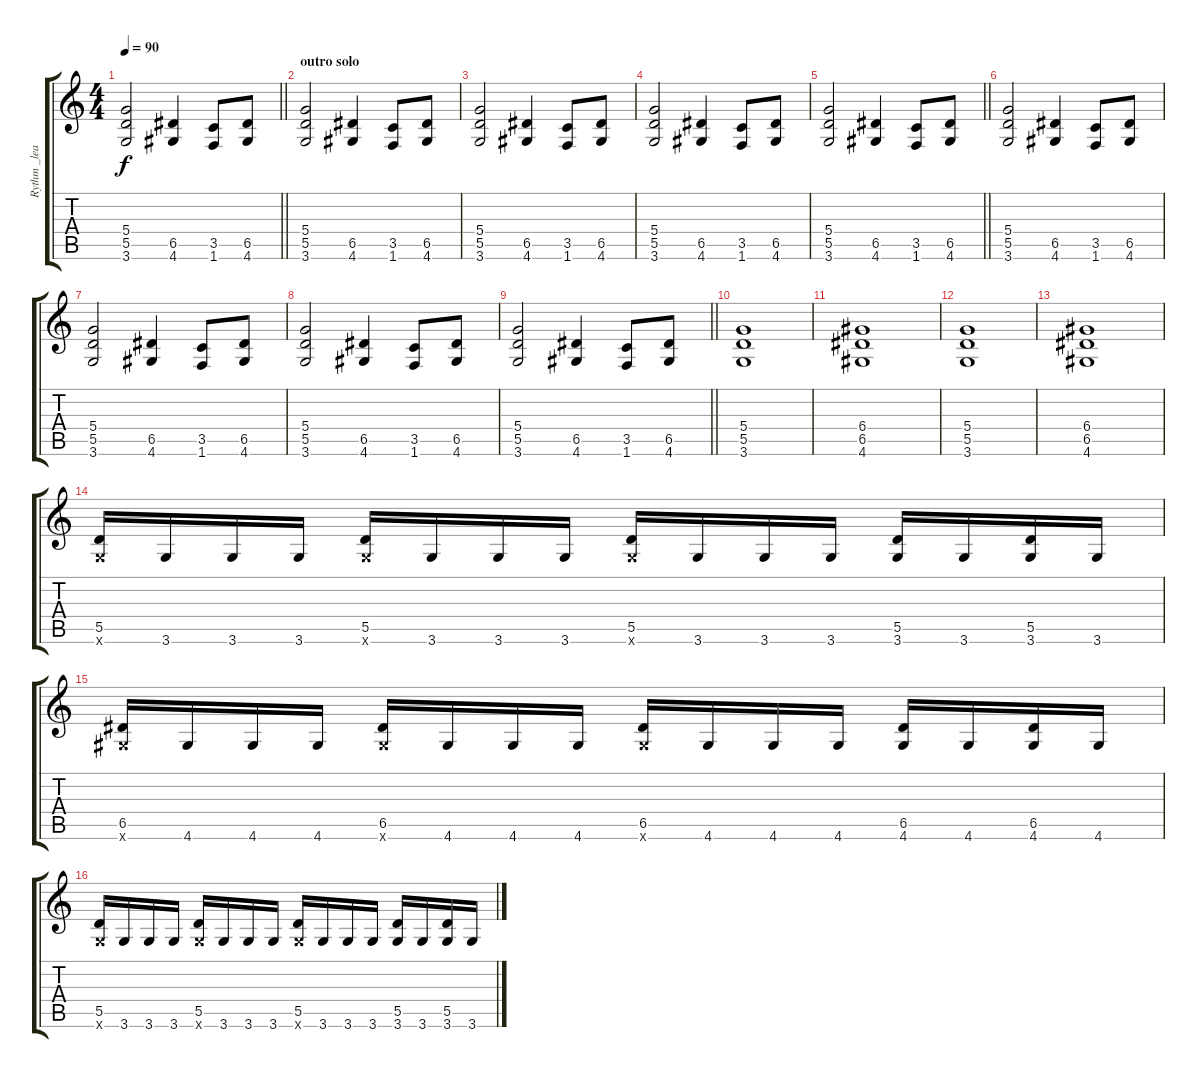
\track ("Rythm _lead" "Rythm _lea") {instrument distortionguitar}
\staff {score tabs}
\tuning (E4 B3 G3 D3 A2 E2) {hide}
\ts (4 4)
\tempo 90
\clef g2
\barLineRight lightlight
\ks c
(5.4 5.5 3.6).2{dy f} (6.5 4.6).4 (3.5 1.6).8 (6.5 4.6).8 |
\section ("" "outro solo")
(5.4 5.5 3.6).2 (6.5 4.6).4 (3.5 1.6).8 (6.5 4.6).8 |
(5.4 5.5 3.6).2 (6.5 4.6).4 (3.5 1.6).8 (6.5 4.6).8 |
(5.4 5.5 3.6).2 (6.5 4.6).4 (3.5 1.6).8 (6.5 4.6).8 |
\barLineRight lightlight
(5.4 5.5 3.6).2 (6.5 4.6).4 (3.5 1.6).8 (6.5 4.6).8 |
(5.4 5.5 3.6).2 (6.5 4.6).4 (3.5 1.6).8 (6.5 4.6).8 |
(5.4 5.5 3.6).2 (6.5 4.6).4 (3.5 1.6).8 (6.5 4.6).8 |
(5.4 5.5 3.6).2 (6.5 4.6).4 (3.5 1.6).8 (6.5 4.6).8 |
\barLineRight lightlight
(5.4 5.5 3.6).2 (6.5 4.6).4 (3.5 1.6).8 (6.5 4.6).8 |
(5.4 5.5 3.6).1 |
(6.4 6.5 4.6).1 |
(5.4 5.5 3.6).1 |
(6.4 6.5 4.6).1 |
(5.5 3.6{x}).16 3.6.16 3.6.16 3.6.16 (5.5 3.6{x}).16 3.6.16 3.6.16 3.6.16 (5.5 3.6{x}).16 3.6.16 3.6.16 3.6.16 (5.5 3.6).16 3.6.16 (5.5 3.6).16 3.6.16 |
(6.5 4.6{x}).16 4.6.16 4.6.16 4.6.16 (6.5 4.6{x}).16 4.6.16 4.6.16 4.6.16 (6.5 4.6{x}).16 4.6.16 4.6.16 4.6.16 (6.5 4.6).16 4.6.16 (6.5 4.6).16 4.6.16 |
(5.5 3.6{x}).16 3.6.16 3.6.16 3.6.16 (5.5 3.6{x}).16 3.6.16 3.6.16 3.6.16 (5.5 3.6{x}).16 3.6.16 3.6.16 3.6.16 (5.5 3.6).16 3.6.16 (5.5 3.6).16 3.6.16
